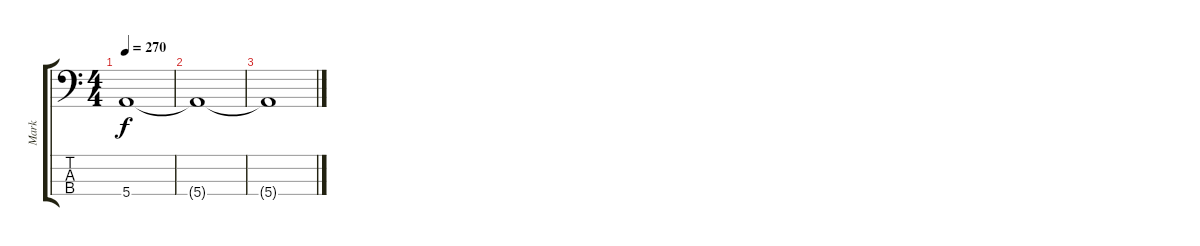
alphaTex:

\track ("Mark" "Mark") {instrument slapbass1}
\staff {score tabs}
\tuning (G2 D2 A1 E1) {hide}
\ts (4 4)
\tempo 270
\clef f4
\ks c
5.4{t}.1{dy f} |
5.4{t}.1 |
5.4{t}.1
